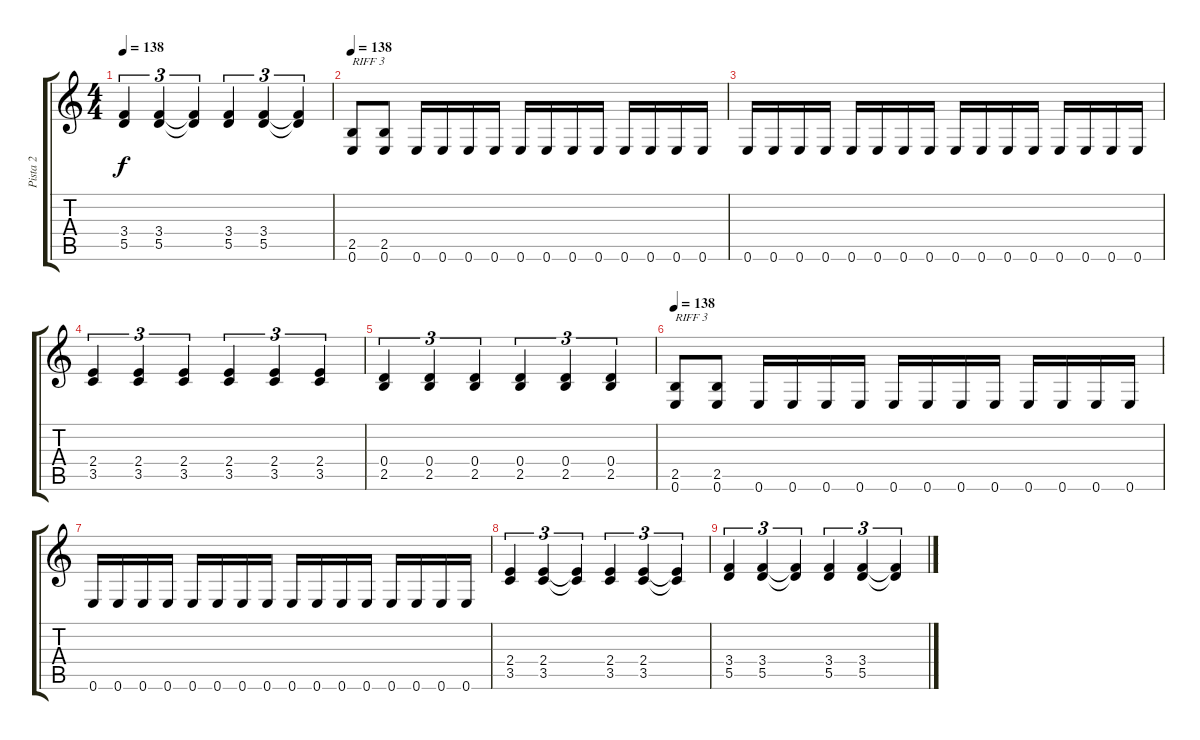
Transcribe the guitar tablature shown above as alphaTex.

\track ("Pista 2" "Pista 2") {instrument distortionguitar}
\staff {score tabs}
\tuning (E4 B3 G3 D3 A2 E2) {hide}
\ts (4 4)
\tempo 138
\clef g2
\ks c
(3.4 5.5).4{tu (3 2) dy f volume 11} (3.4 5.5).4{tu (3 2)} (3.4{t} 5.5{t}).4{tu (3 2)} (3.4 5.5).4{tu (3 2)} (3.4 5.5).4{tu (3 2)} (3.4{t} 5.5{t}).4{tu (3 2)} |
\tempo 138
(2.5 0.6).8{txt "RIFF 3"} (2.5 0.6).8 0.6.16 0.6.16 0.6.16 0.6.16 0.6.16 0.6.16 0.6.16 0.6.16 0.6.16 0.6.16 0.6.16 0.6.16 |
0.6.16{volume 8} 0.6.16 0.6.16 0.6.16 0.6.16 0.6.16 0.6.16 0.6.16 0.6.16 0.6.16 0.6.16 0.6.16 0.6.16 0.6.16 0.6.16 0.6.16 |
(2.4 3.5).4{tu (3 2)} (2.4 3.5).4{tu (3 2)} (2.4 3.5).4{tu (3 2)} (2.4 3.5).4{tu (3 2)} (2.4 3.5).4{tu (3 2)} (2.4 3.5).4{tu (3 2)} |
(0.4 2.5).4{tu (3 2)} (0.4 2.5).4{tu (3 2)} (0.4 2.5).4{tu (3 2)} (0.4 2.5).4{tu (3 2)} (0.4 2.5).4{tu (3 2)} (0.4 2.5).4{tu (3 2)} |
\tempo 138
(2.5 0.6).8{txt "RIFF 3"} (2.5 0.6).8{volume 6} 0.6.16 0.6.16 0.6.16 0.6.16 0.6.16 0.6.16 0.6.16 0.6.16 0.6.16 0.6.16 0.6.16 0.6.16 |
0.6.16 0.6.16 0.6.16 0.6.16 0.6.16 0.6.16 0.6.16 0.6.16 0.6.16 0.6.16 0.6.16 0.6.16 0.6.16{volume 4} 0.6.16 0.6.16 0.6.16 |
(2.4 3.5).4{tu (3 2)} (2.4 3.5).4{tu (3 2)} (2.4{t} 3.5{t}).4{tu (3 2)} (2.4 3.5).4{tu (3 2)} (2.4 3.5).4{tu (3 2)} (2.4{t} 3.5{t}).4{tu (3 2)} |
(3.4 5.5).4{tu (3 2)} (3.4 5.5).4{tu (3 2)} (3.4{t} 5.5{t}).4{tu (3 2)} (3.4 5.5).4{tu (3 2)} (3.4 5.5).4{tu (3 2)} (3.4{t} 5.5{t}).4{tu (3 2)}
